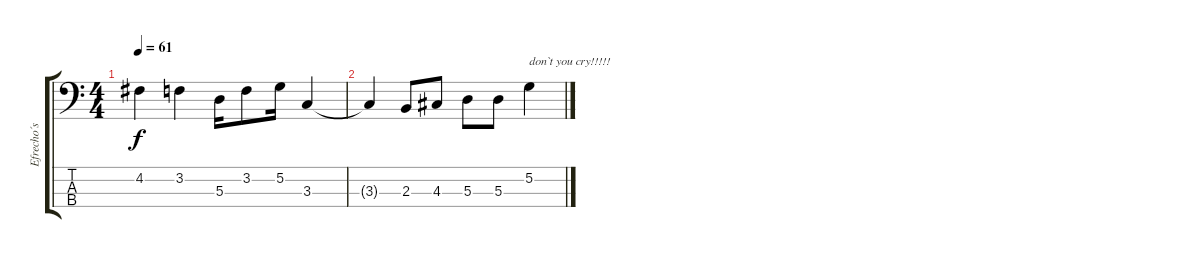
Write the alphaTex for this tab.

\track ("Efrecho´s al bajo" "Efrecho´s ") {instrument electricbassfinger}
\staff {score tabs}
\tuning (G2 D2 A1 E1) {hide}
\ts (4 4)
\tempo 61
\clef f4
\ks c
4.2.4{dy f} 3.2.4 5.3.16 3.2.8 5.2.16 3.3.4 |
3.3{t}.4 2.3.8 4.3.8 5.3.8 5.3.8 5.2.4{txt "don`t you cry!!!!!"}
